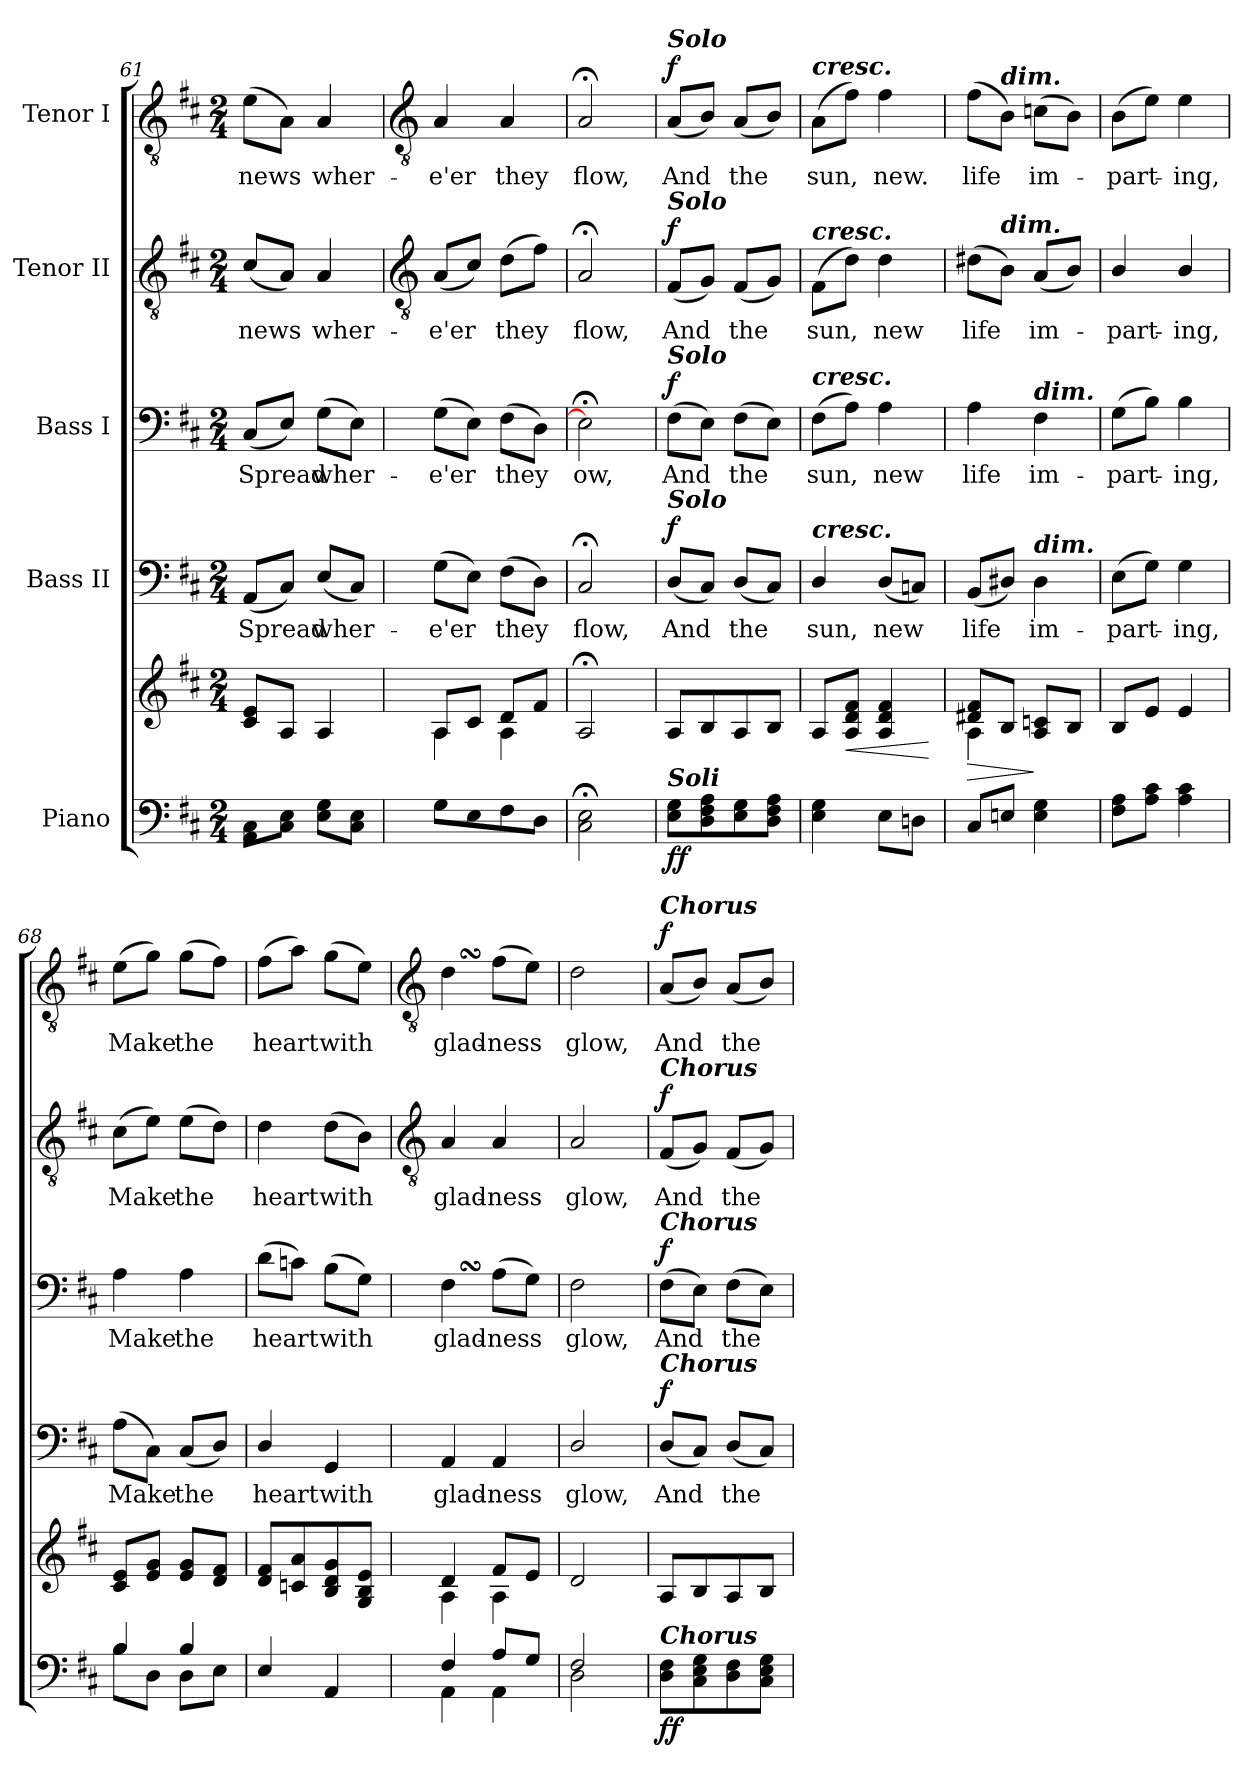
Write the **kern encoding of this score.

**kern	**kern	**dynam	**kern	**text	**dynam	**kern	**text	**dynam	**kern	**text	**dynam	**kern	**text	**dynam
*part5	*part5	*part5	*part4	*part4	*part4	*part3	*part3	*part3	*part2	*part2	*part2	*part1	*part1	*part1
*staff6	*staff5	*staff5/6	*staff4	*staff4	*staff4	*staff3	*staff3	*staff3	*staff2	*staff2	*staff2	*staff1	*staff1	*staff1
*I"Piano	*	*	*I"Bass II	*	*	*I"Bass I	*	*	*I"Tenor II	*	*	*I"Tenor I	*	*
*clefF4	*clefG2	*	*clefF4	*	*	*clefF4	*	*	*clefGv2	*	*	*clefGv2	*	*
*k[f#c#]	*k[f#c#]	*	*k[f#c#]	*	*	*k[f#c#]	*	*	*k[f#c#]	*	*	*k[f#c#]	*	*
*D:	*D:	*	*D:	*	*	*D:	*	*	*D:	*	*	*D:	*	*
*M2/4	*M2/4	*	*M2/4	*	*	*M2/4	*	*	*M2/4	*	*	*M2/4	*	*
=61	=61	=61	=61	=61	=61	=61	=61	=61	=61	=61	=61	=61	=61	=61
*^	*^	*	*	*	*	*	*	*	*	*	*	*	*	*
!	!	!	!	!	!	!LO:LY:b	!	!	!LO:LY:b	!	!	!LO:LY:b	!	!	!LO:LY:b	!
8AA\ 8C#\L	2ryy	8c# 8eL	2ryy	.	(<8AAL	Spread	.	(<8C#/L	Spread	.	(<8c#/L	news	.	(>8eL	news	.
8C#\ 8E\J	.	8AJ	.	.	8C#J)	.	.	8E/J)	.	.	8A/J)	.	.	8AJ)	.	.
!	!	!	!	!	!	!LO:LY:b	!	!	!LO:LY:b	!	!	!LO:LY:b	!	!	!LO:LY:b	!
8E\ 8G\L	.	4A	.	.	(<8E/L	wher-	.	(>8GL	wher-	.	4A	wher-	.	4A	wher-	.
8C#\ 8E\J	.	.	.	.	8C#/J)	.	.	8EJ)	.	.	.	.	.	.	.	.
!!LO:LB:g=z
=62	=62	=62	=62	=62	=62	=62	=62	=62	=62	=62	=62	=62	=62	=62	=62	=62
*	*	*	*	*	*	*	*	*	*	*	*clefGv2	*	*	*clefGv2	*	*
!	!	!	!	!	!	!LO:LY:b	!	!	!LO:LY:b	!	!	!LO:LY:b	!	!	!LO:LY:b	!
8G\L	2ryy	8AL	4A\	.	(>8GL	e'er	.	(>8GL	e'er	.	(<8A/L	-e'er	.	4A	-e'er	.
8E\	.	8c#J	.	.	8EJ)	.	.	8EJ)	.	.	8c#/J)	.	.	.	.	.
!	!	!	!	!	!	!LO:LY:b	!	!	!LO:LY:b	!	!	!LO:LY:b	!	!	!LO:LY:b	!
8F#\	.	8dL	4A\	.	(>8F#L	they	.	(>8F#L	they	.	(>8dL	they	.	4A	they	.
8D\J	.	8f#J	.	.	8DJ)	.	.	8DJ)	.	.	8f#J)	.	.	.	.	.
=63	=63	=63	=63	=63	=63	=63	=63	=63	=63	=63	=63	=63	=63	=63	=63	=63
!	!	!	!	!	!	!LO:LY:b	!	!	!LO:LY:b	!	!	!LO:LY:b	!	!	!LO:LY:b	!
2C#\; 2E\;	2ryy	2A;<	2ryy	.	2C#;<	flow,	.	2E;<]	ow,	.	2A;<	flow,	.	2A;<	flow,	.
=64	=64	=64	=64	=64	=64	=64	=64	=64	=64	=64	=64	=64	=64	=64	=64	=64
!	!	!	!	!	!	!	!	!	!	!	!	!	!	!LO:TX:a:Bi:t=Solo	!	!
!	!	!	!	!	!	!	!	!	!	!	!LO:TX:a:Bi:t=Solo	!	!	!	!	!
!	!	!	!	!	!	!	!	!LO:TX:a:Bi:t=Solo	!	!	!	!	!	!	!	!
!	!	!	!	!	!LO:TX:a:Bi:t=Solo	!	!	!	!	!	!	!	!	!	!	!
!LO:TX:a:Bi:t=Soli	!	!	!	!	!	!	!	!	!	!	!	!	!	!	!	!
!	!	!	!	!LO:DY:b=2	!	!LO:LY:b	!	!	!LO:LY:b	!	!	!LO:LY:b	!	!	!LO:LY:b	!
!	!	!	!	!LO:DY:n=1:b	!	!	!LO:DY:b	!	!	!LO:DY:b	!	!	!LO:DY:b	!	!	!LO:DY:b
8E\ 8G\L	2ryy	8AL	2ryy	f f	(<8DL	And	f	(>8F#L	And	f	(<8F#L	And	f	(<8AL	And	f
8D\ 8F#\ 8A\	.	8B	.	.	8C#J)	.	.	8EJ)	.	.	8GJ)	.	.	8BJ)	.	.
!	!	!	!	!	!	!LO:LY:b	!	!	!LO:LY:b	!	!	!LO:LY:b	!	!	!LO:LY:b	!
8E\ 8G\	.	8A	.	.	(<8DL	the	.	(>8F#L	the	.	(<8F#L	the	.	(<8AL	the	.
8D\ 8F#\ 8A\J	.	8BJ	.	.	8C#J)	.	.	8EJ)	.	.	8GJ)	.	.	8BJ)	.	.
=65	=65	=65	=65	=65	=65	=65	=65	=65	=65	=65	=65	=65	=65	=65	=65	=65
!	!	!	!	!	!	!	!	!	!	!	!	!	!	!LO:TX:a:Bi:t=cresc.	!	!
!	!	!	!	!	!	!	!	!	!	!	!LO:TX:a:Bi:t=cresc.	!	!	!	!	!
!	!	!	!	!	!	!	!	!LO:TX:a:Bi:t=cresc.	!	!	!	!	!	!	!	!
!	!	!	!	!	!LO:TX:a:Bi:t=cresc.	!	!	!	!	!	!	!	!	!	!	!
!	!	!	!	!	!	!LO:LY:b	!	!	!LO:LY:b	!	!	!LO:LY:b	!	!	!LO:LY:b	!
4E\ 4G\	2ryy	8AL	2ryy	.	4D/	sun,	.	(>8F#L	sun,	.	(8F#\L	sun,	.	(8AL	sun,	.
!	!	!	!	!LO:HP:b	!	!	!	!	!	!	!	!	!	!	!	!
.	.	8A 8d 8f#J	.	<	.	.	.	8AJ)	.	.	8d\J)	.	.	8f#J)	.	.
!	!	!	!	!	!	!LO:LY:b	!	!	!LO:LY:b	!	!	!LO:LY:b	!	!	!LO:LY:b	!
8EL	.	4A 4d 4f#	.	.	(<8DL	new	.	4A	new	.	4d	new	.	4f#	new.	.
8DnJ	.	.	.	.	8CnJ)	.	.	.	.	.	.	.	.	.	.	.
*v	*v	*	*	*	*	*	*	*	*	*	*	*	*	*	*	*
*	*v	*v	*	*	*	*	*	*	*	*	*	*	*	*	*
.	.	[	.	.	.	.	.	.	.	.	.	.	.	.
=66	=66	=66	=66	=66	=66	=66	=66	=66	=66	=66	=66	=66	=66	=66
*^	*^	*	*	*	*	*	*	*	*	*	*	*	*	*
!	!	!	!	!LO:HP:b	!	!LO:LY:b	!	!	!LO:LY:b	!	!	!LO:LY:b	!	!	!LO:LY:b	!
8C#L	2ryy	8d#X 8f#L	4A\	>	(<8BBL	life	.	4A	life	.	(>8d#XL	life	.	(>8f#L	life	.
!	!	!	!	!	!	!	!	!	!	!	!	!	!	!LO:TX:a:Bi:t=dim.	!	!
!	!	!	!	!	!	!	!	!	!	!	!LO:TX:a:Bi:t=dim.	!	!	!	!	!
8EnJ	.	8BJ	.	.	8D#XJ)	.	.	.	.	.	8BJ)	.	.	8BJ)	.	.
!	!	!	!	!	!	!	!	!LO:TX:a:Bi:t=dim.	!	!	!	!	!	!	!	!
!	!	!	!	!	!LO:TX:a:Bi:t=dim.	!	!	!	!	!	!	!	!	!	!	!
!	!	!	!	!	!	!LO:LY:b	!	!	!LO:LY:b	!	!	!LO:LY:b	!	!	!LO:LY:b	!
4E\ 4G\	.	8A 8cnL	4ryy	]	4D#\	im-	.	4F#	im-	.	(<8AL	im-	.	(>8cnL	im-	.
.	.	8BJ	.	.	.	.	.	.	.	.	8BJ)	.	.	8BJ)	.	.
=67	=67	=67	=67	=67	=67	=67	=67	=67	=67	=67	=67	=67	=67	=67	=67	=67
!	!	!	!	!	!	!LO:LY:b	!	!	!LO:LY:b	!	!	!LO:LY:b	!	!	!LO:LY:b	!
8F#\ 8A\L	2ryy	8BL	2ryy	.	(>8EL	-part-	.	(>8GL	-part-	.	4B/	part-	.	(>8BL	part-	.
8A\ 8c#\J	.	8eJ	.	.	8GJ)	.	.	8BJ)	.	.	.	.	.	8eJ)	.	.
!	!	!	!	!	!	!LO:LY:b	!	!	!LO:LY:b	!	!	!LO:LY:b	!	!	!LO:LY:b	!
4A\ 4c#\	.	4e	.	.	4G	ing,	.	4B	ing,	.	4B/	-ing,	.	4e	ing,	.
=68	=68	=68	=68	=68	=68	=68	=68	=68	=68	=68	=68	=68	=68	=68	=68	=68
!	!	!	!	!	!	!LO:LY:b	!	!	!LO:LY:b	!	!	!LO:LY:b	!	!	!LO:LY:b	!
4B	8B\L	8c# 8eL	2ryy	.	(8AL	Make	.	4A	Make	.	(>8c#L	Make	.	(>8eL	Make	.
.	8D\J	8e 8gJ	.	.	8C#J)	.	.	.	.	.	8eJ)	.	.	8gJ)	.	.
!	!	!	!	!	!	!LO:LY:b	!	!	!LO:LY:b	!	!	!LO:LY:b	!	!	!LO:LY:b	!
4B	8D\L	8e 8gL	.	.	(<8C#L	the	.	4A	the	.	(>8eL	the	.	(>8gL	the	.
.	8E\J	8d 8f#J	.	.	8DJ)	.	.	.	.	.	8dJ)	.	.	8f#J)	.	.
=69	=69	=69	=69	=69	=69	=69	=69	=69	=69	=69	=69	=69	=69	=69	=69	=69
!	!	!	!	!	!	!LO:LY:b	!	!	!LO:LY:b	!	!	!LO:LY:b	!	!	!LO:LY:b	!
4E	2ryy	8d 8f#L	2ryy	.	4D/	heart	.	(>8dL	heart	.	4d	heart	.	(>8f#L	heart	.
.	.	8cn 8a	.	.	.	.	.	8cnJ)	.	.	.	.	.	8aJ)	.	.
!	!	!	!	!	!	!LO:LY:b	!	!	!LO:LY:b	!	!	!LO:LY:b	!	!	!LO:LY:b	!
4AA	.	8B 8d 8g	.	.	4GG	with	.	(>8BL	with	.	(>8dL	with	.	(>8gL	with	.
.	.	8G 8B 8eJ	.	.	.	.	.	8GJ)	.	.	8BJ)	.	.	8eJ)	.	.
!!LO:LB:g=z
=70	=70	=70	=70	=70	=70	=70	=70	=70	=70	=70	=70	=70	=70	=70	=70	=70
*	*	*	*	*	*	*	*	*	*	*	*clefGv2	*	*	*clefGv2	*	*
!	!	!	!	!	!	!LO:LY:b	!	!	!LO:LY:b	!	!	!LO:LY:b	!	!	!LO:LY:b	!
4F#/	4AA\	4d/	4A\	.	4AA	glad-	.	4F#SsS	glad-	.	4A	glad-	.	4dSSs	glad-	.
!	!	!	!	!	!	!LO:LY:b	!	!	!LO:LY:b	!	!	!LO:LY:b	!	!	!LO:LY:b	!
8A/L	4AA\	8f#/L	4A\	.	4AA	-ness	.	(>8AL	-ness	.	4A	-ness	.	(>8f#L	-ness	.
8G/J	.	8e/J	.	.	.	.	.	8GJ)	.	.	.	.	.	8eJ)	.	.
=71	=71	=71	=71	=71	=71	=71	=71	=71	=71	=71	=71	=71	=71	=71	=71	=71
!	!	!	!	!	!	!LO:LY:b	!	!	!LO:LY:b	!	!	!LO:LY:b	!	!	!LO:LY:b	!
2F#/	2D\	2d/	2ryy	.	2D/	glow,	.	2F#	glow,	.	2A	glow,	.	2d	glow,	.
=72	=72	=72	=72	=72	=72	=72	=72	=72	=72	=72	=72	=72	=72	=72	=72	=72
!	!	!	!	!	!	!	!	!	!	!	!	!	!	!LO:TX:a:Bi:t=Chorus	!	!
!	!	!	!	!	!	!	!	!	!	!	!LO:TX:a:Bi:t=Chorus	!	!	!	!	!
!	!	!	!	!	!	!	!	!LO:TX:a:Bi:t=Chorus	!	!	!	!	!	!	!	!
!	!	!	!	!	!LO:TX:a:Bi:t=Chorus	!	!	!	!	!	!	!	!	!	!	!
!	!	!LO:TX:b:Bi:t=Chorus	!	!	!	!	!	!	!	!	!	!	!	!	!	!
!	!	!	!	!LO:DY:b=2	!	!LO:LY:b	!	!	!LO:LY:b	!	!	!LO:LY:b	!	!	!LO:LY:b	!
!	!	!	!	!LO:DY:n=1:b	!	!	!LO:DY:b	!	!	!LO:DY:b	!	!	!LO:DY:b	!	!	!LO:DY:b
8D\ 8F#\L	2ryy	8A/L	2ryy	f f	(<8DL	And	f	(>8F#L	And	f	(<8F#L	And	f	(<8AL	And	f
8C#\ 8E\ 8G\	.	8B/	.	.	8C#J)	.	.	8EJ)	.	.	8GJ)	.	.	8BJ)	.	.
!	!	!	!	!	!	!LO:LY:b	!	!	!LO:LY:b	!	!	!LO:LY:b	!	!	!LO:LY:b	!
8D\ 8F#\	.	8A/	.	.	(<8DL	the	.	(>8F#L	the	.	(<8F#L	the	.	(<8AL	the	.
8C#\ 8E\ 8G\J	.	8B/J	.	.	8C#J)	.	.	8EJ)	.	.	8GJ)	.	.	8BJ)	.	.
*v	*v	*	*	*	*	*	*	*	*	*	*	*	*	*	*	*
*	*v	*v	*	*	*	*	*	*	*	*	*	*	*	*	*
=	=	=	=	=	=	=	=	=	=	=	=	=	=	=
*-	*-	*-	*-	*-	*-	*-	*-	*-	*-	*-	*-	*-	*-	*-
